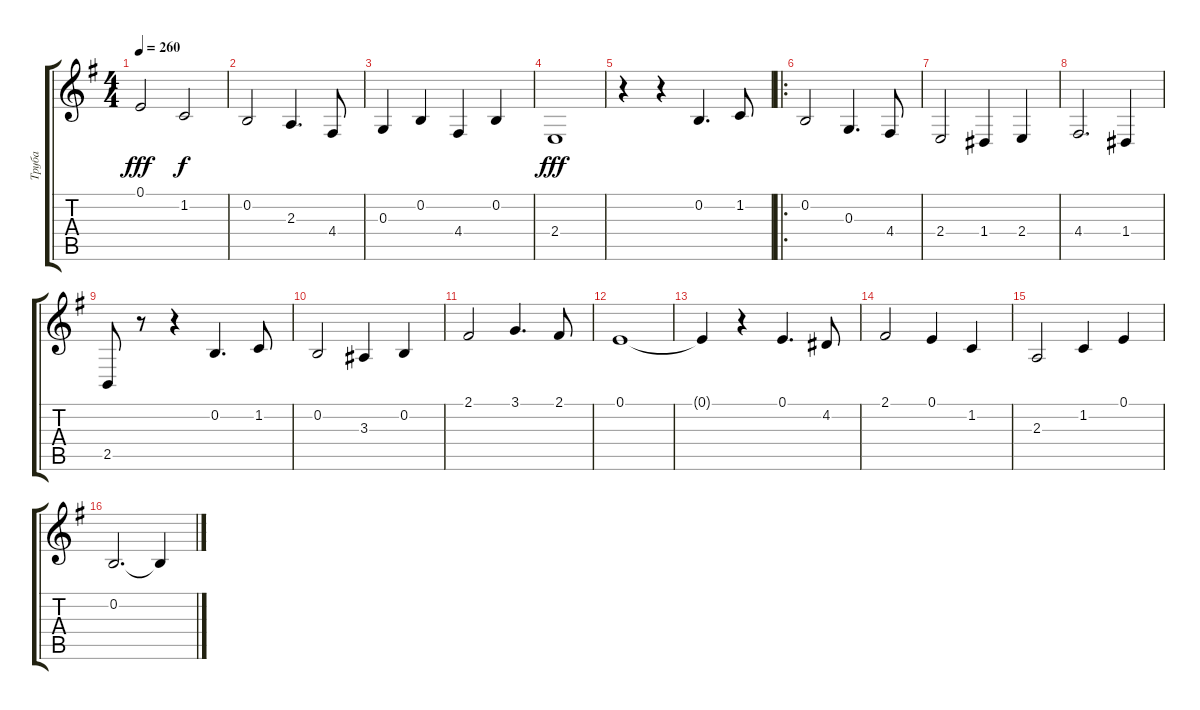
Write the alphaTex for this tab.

\track ("Труба" "Труба") {instrument pad4choir}
\staff {score tabs}
\tuning (E4 B3 G3 D3 A2 E2) {hide}
\ts (4 4)
\tempo 260
\clef g2
\ks g
0.1.2{dy fff instrument pad4choir} 1.2.2{dy f} |
0.2.2 2.3.4{d} 4.4.8 |
0.3.4 0.2.4 4.4.4 0.2.4 |
2.4.1{dy fff} |
r.4 r.4 0.2.4{d} 1.2.8 |
\ro
0.2.2 0.3.4{d} 4.4.8 |
2.4.2 1.4.4 2.4.4 |
4.4.2{d} 1.4.4 |
2.5.8 r.8 r.4 0.2.4{d} 1.2.8 |
0.2.2 3.3.4 0.2.4 |
2.1.2 3.1.4{d} 2.1.8 |
0.1.1 |
0.1{t}.4 r.4 0.1.4{d} 4.2.8 |
2.1.2 0.1.4 1.2.4 |
2.3.2 1.2.4 0.1.4 |
0.2.2{d} 0.2{t}.4
